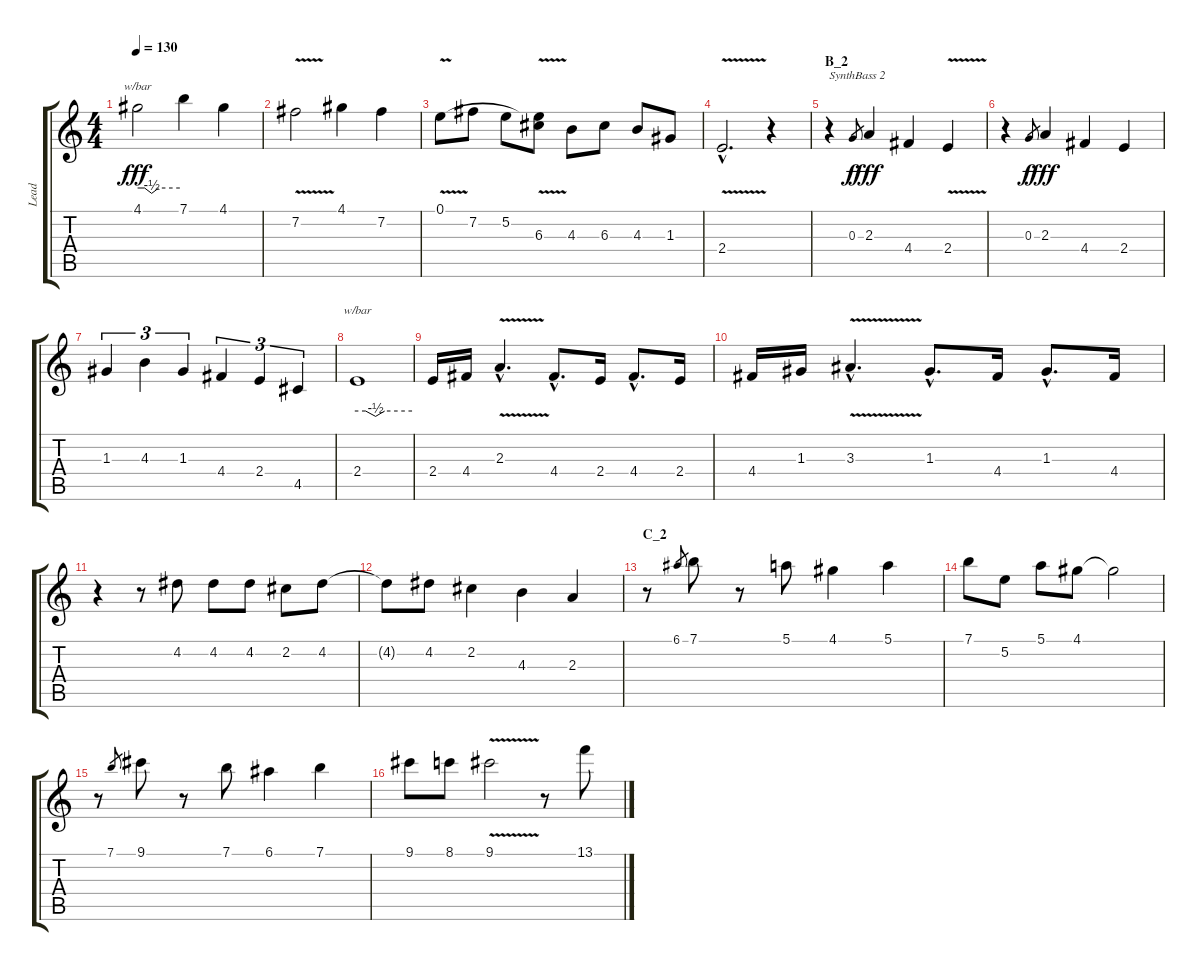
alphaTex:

\track ("Lead" "Lead") {instrument acousticguitarnylon}
\staff {score tabs}
\tuning (E4 B3 G3 D3 A2 E2) {hide}
\ts (4 4)
\tempo 130
\clef g2
\ks c
4.1.2{tbe (custom default 0 0 10 0 20 -2 30 0 60 0) dy fff} 7.1.4 4.1.4 |
7.2{v}.2 4.1.4 7.2.4 |
0.1{v}.8 7.2.8 5.2.8 (0.1{t} 6.3).8 4.3.8 6.3.8 4.3.8 1.3.8 |
2.4{v hac}.2{d} r.4 |
\section ("" "B_2")
r.4{txt "SynthBass 2" volume 13 instrument synthbass2} 0.3.8{gr dy f} 2.3.4{dy fff} 4.4.4 2.4{v}.4 |
r.4 0.3.8{gr dy f} 2.3.4{dy fff} 4.4.4 2.4.4 |
1.3.4{tu (3 2)} 4.3.4{tu (3 2)} 1.3.4{tu (3 2)} 4.4.4{tu (3 2)} 2.4.4{tu (3 2)} 4.5.4{tu (3 2)} |
2.4.1{tbe (custom default 0 0 9 0 20 -2 30 0 60 0)} |
2.4.16 4.4.16 2.3{v hac}.4{d} 4.4{hac}.8{d} 2.4.16 4.4{hac}.8{d} 2.4.16 |
4.4.16 1.3.16 3.3{v hac}.4{d} 1.3{hac}.8{d} 4.4.16 1.3{hac}.8{d} 4.4.16 |
r.4 r.8 4.2.8{volume 16 instrument acousticguitarnylon} 4.2.8 4.2.8 2.2.8 4.2.8 |
4.2{t}.8 4.2.8 2.2.4 4.3.4 2.3.4 |
\section ("" "C_2")
r.8{volume 16 balance 8 instrument acousticguitarsteel} 6.1.8{gr} 7.1.8 r.8 5.1.8 4.1.4 5.1.4 |
7.1.8 5.2.8 5.1.8 4.1.8 4.1{t}.2 |
r.8 7.1.8{gr} 9.1.8 r.8 7.1.8 6.1.4 7.1.4 |
9.1.8 8.1.8 9.1{v}.2 r.8 13.1.8
